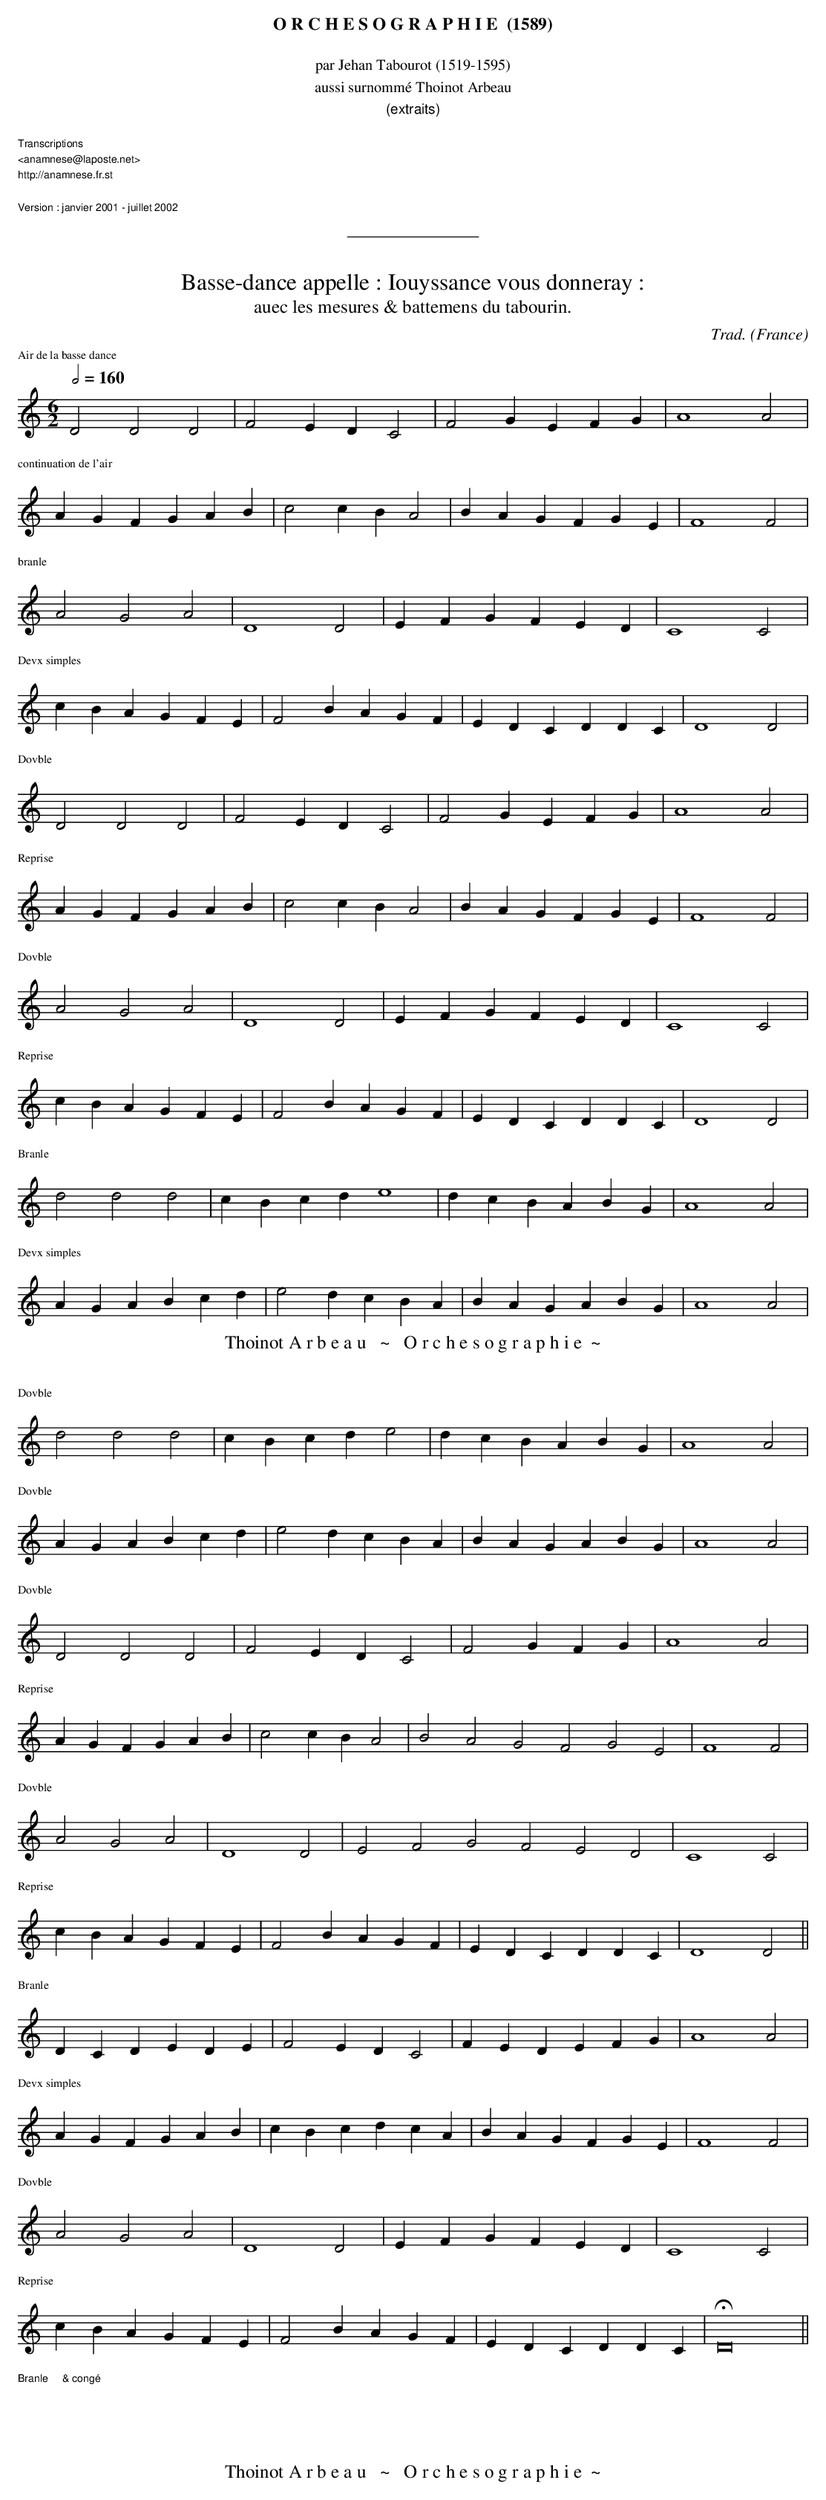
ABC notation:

X:1
T:Basse-dance appelle : Iouyssance vous donneray :
T:auec les mesures & battemens du tabourin.
C:Trad.
O:France
M:6/2
L:1/2
Q:1/2=160
K:C
%%text Air de la basse dance
DDD | FE/D/C | FG/E/F/G/ | A2 A |
%%text continuation de l'air
A/G/F/G/A/B/ | cc/B/A | B/A/G/F/G/E/ | F2F |
%%text branle
AGA | D2D | E/F/G/F/E/D/ | C2C |
%%text Devx simples
c/B/A/G/F/E/ | FB/A/G/F/ | E/D/C/ D/D/C/ | D2D |
%%text Dovble
DDD | FE/D/C | FG/E/F/G/ | A2 A |
%%text Reprise
A/G/F/G/A/B/ | cc/B/A | B/A/G/F/G/E/ | F2F |
%%text Dovble
AGA | D2D | E/F/G/F/E/D/ | C2C |
%%text Reprise
c/B/A/G/F/E/ | FB/A/G/F/ | E/D/C/ D/D/C/ | D2D |
%%text Branle
ddd | c/B/c/d/e2 | d/c/B/A/B/G/ | A2 A |
%%text Devx simples
A/G/A/B/c/d/ | ed/c/B/A/ | B/A/G/A/ B/G/ | A2 A |
%%text Dovble
ddd | c/B/c/d/ e | d/c/B/A/B/G/ |  A2 A |
%%text Dovble
A/G/A/B/c/d/ | e d/c/B/A/ | B/A/G/A/B/G/ | A2 A |
%%text Dovble
DDD | F E/D/ C | F G/F/G/ | A2 A |
%%text Reprise
A/G/F/G/A/B/ | c c/B/ A | BAGFGE | F2 F |
%%text Dovble
AGA | D2 D | EFGFED | C2 C |
%%text Reprise
c/B/A/G/F/E/ | F B/A/G/F/ | E/D/C/D/D/C/ | D2 D ||
%%text Branle
D/C/D/E/D/E/ | F E/D/ C | F/E/D/E/F/G/ | A2 A |
%%text Devx simples
A/G/F/G/A/B/ | c/B/c/d/c/A/ | B/A/G/F/G/E/ | F2 F |
%%text Dovble
AGA | D2 D | E/F/G/F/E/D/ | C2 C |
%%text Reprise
c/B/A/G/F/E/ | F B/A/G/F/ | E/D/C/D/D/C/ | HD4 ||
